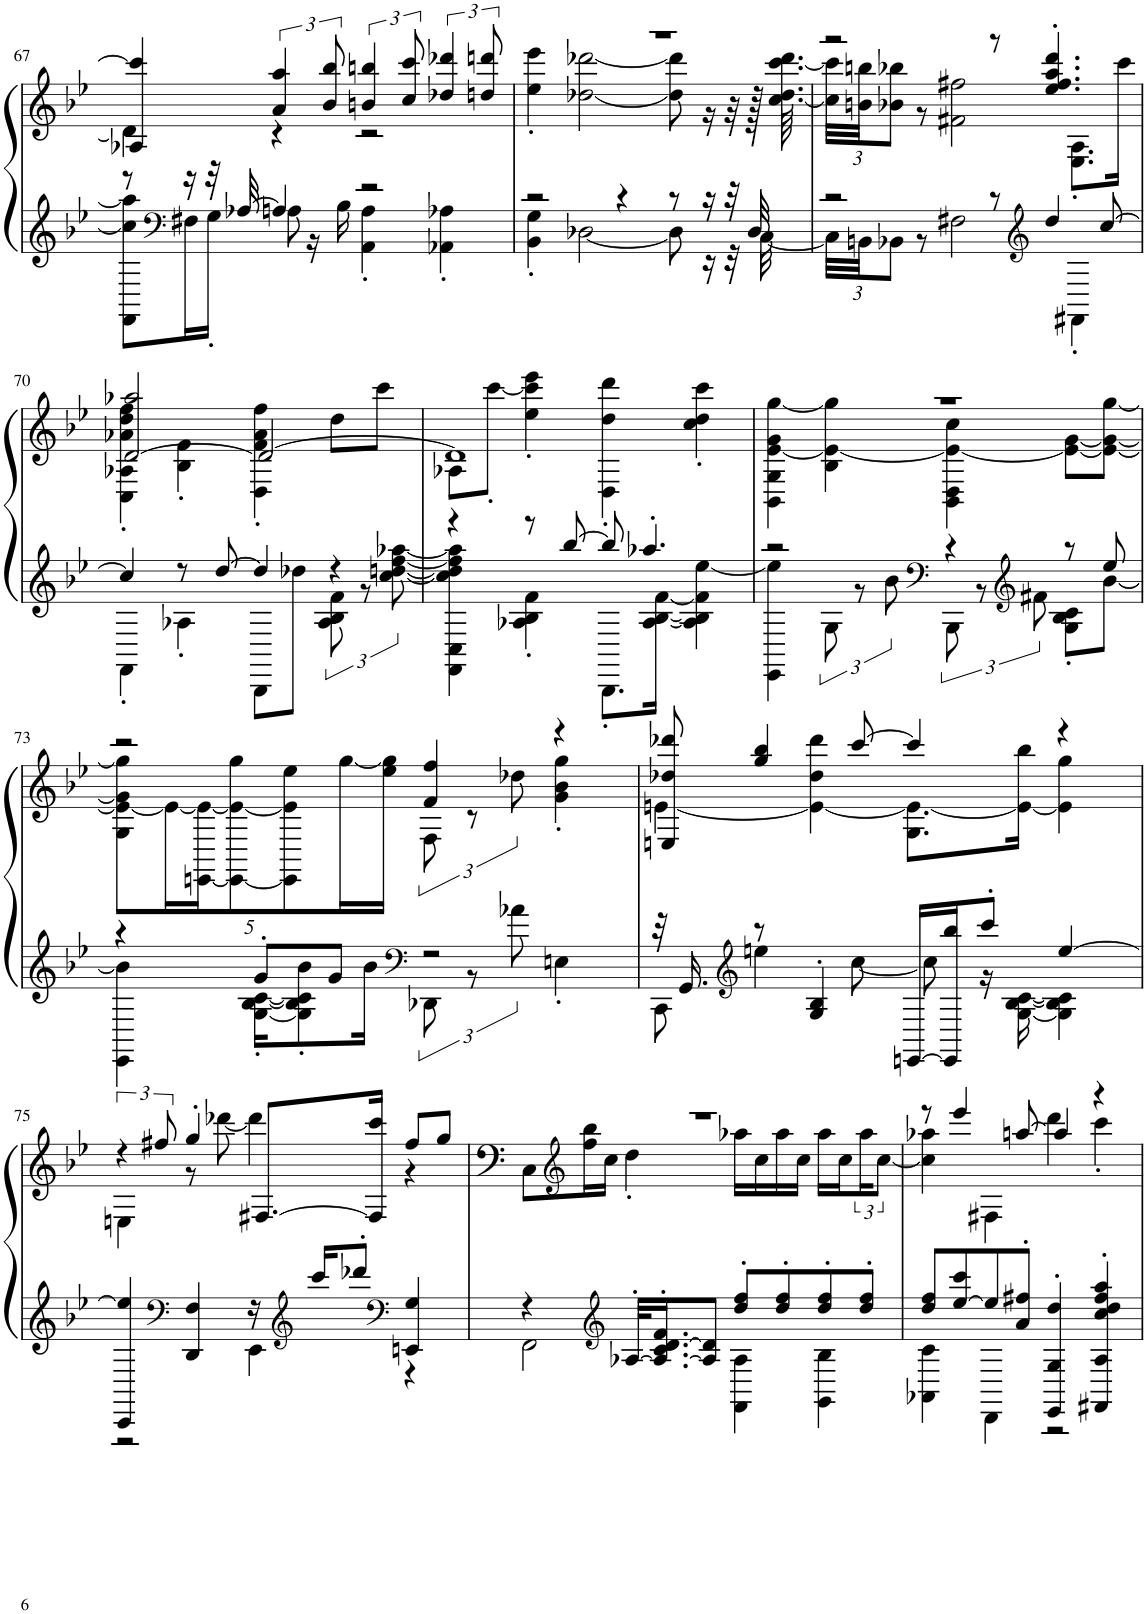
**kern	**kern
*part1	*part1
*staff2	*staff1
*I"Piano, Black Bottom Stomp (1919)	*
*I'Pia.	*
!!LO:PB:g=z
*clefG2	*clefF4
*k[b-e-]	*k[b-e-]
*M4/4	*M4/4
=67	=67
*^	*^
8r	8FF\ 8cc\] 8aa-\]L	4A-X/ 4ccc/]	4d\]
*clefF4	*	*	*
16r	16F#X\L	.	.
32r	16G'\JJ	.	.
[32A-X/	.	.	.
4A-/]	8An\	6a/ 6aa/	4r
.	16r	.	.
.	.	12b-/ 12bb-/	.
.	16B-\	.	.
2r	4AA\' 4A\'	6bn/ 6bbn/	2r
.	.	12cc/ 12ccc/	.
.	4AA-X\' 4A-X\'	6dd-X/ 6ddd-X/	.
.	.	12ddn/ 12dddn/	.
=68	=68	=68	=68
2r	4BB-\' 4G\'	1r	4ee-\' 4eee-\'
.	[2D-X\	.	[2dd-X\ [2ddd-X\
4r	.	.	.
8r	8D-\]	.	8dd-\] 8ddd-\]
16r	16r	.	16r
32r	32r	.	32r
32D-/	[32C\	.	128r
.	.	.	[64.cc\ 64.dd-\ [64.ccc\ 64.ddd-\
=69	=69	=69	=69
*	*Xbrackettup	*	*Xbrackettup
2r	48C\LLL]	2r	48cc\] 48ccc\]LLL
.	48BBn\JJ	.	48bn\ 48bbn\JJ
.	12BB-X\J	.	12b-X\ 12bb-X\J
.	8r	.	8r
.	2F#X\	.	2f#X\ 2ff#X\
8r	.	8r	.
*clefG2	*	*	*
4dd/	.	4.ee-/' 4.ff#/' 4.aa/' 4.ddd/'	.
.	4FF#X'\	.	8.E-\' 8.A\'L
[8cc/	.	.	.
.	.	.	16ccc\Jk
!!LO:LB:g=z	!!
=70	=70	=70	=70
4cc/]	4FF'\	[2d/ 2aa-X/	4C\' 4A-X\' 4a-X\' 4dd\' 4ff\'
8r	4A-X'\	.	4B-\' 4f\'
[8dd/	.	.	.
4dd/]	8BBB-\L	2d/_	4D\' 4f\' 4a-\' 4ff\'
.	8dd-X\J	.	.
*	*brackettup	*	*
4r	12A-\ 12B-\ 12f\	.	8dd\L
.	12r	.	.
.	.	.	8ccc\J
.	[12cc\ [12ddn\ [12ff\ [12aa-X\	.	.
=71	=71	=71	=71
4r	4FF\ 4C\ 4cc\] 4dd\] 4ff\] 4aa-\]	1d]	8A-X\L
.	.	.	[8ccc'\J
8r	4A-X\' 4B-\' 4f\'	.	4ee-\' 4ccc\]' 4eee-\'
[8bb-/	.	.	.
8bb-/]	8.BBB-'\L	.	4D\' 4dd\' 4ddd\'
4.aa-X'/	.	.	.
.	[16A-\ [16B-\ [16f\Jk	.	.
.	4A-\] 4B-\] 4f\] [4ee-\	.	4cc\' 4dd\' 4ccc\'
=72	=72	=72	=72
2r	4EE-\ 4ee-\]	1r	4BB-\ 4G\ [4e-\ 4g\ [4gg\
.	12G\	.	4B-\ 4e-\_ 4gg\]
.	12r	.	.
.	12b-\	.	.
*clefF4	*	*	*
4r	12BBB-\	.	4BB-\ 4D\ 4e-\_ 4cc\
.	12r	.	.
*clefG2	*	*	*
.	12f#X\	.	.
8r	8G\' 8B-\' 8c\'L	.	8e-\_ [8g\L
8ee-/	[8b-\J	.	8e-\_ 8g\_ [8gg\J
!!LO:LB:g=z	!!
=73	=73	=73	=73
4r	4EE-\ 4b-\]	2r	10G\ 10e-\_ 10g\] 10gg\]L
.	.	.	20e-\L_
.	.	.	[20EEn\ 20e-\_J
.	.	.	10EE\_ 10e-\_ 10gg\
8g'/L	[16G\' [16B-\' [16c\'KL	.	.
.	.	.	10EE\] 10e-\] 10ee-\
.	8G\]' 8B-\]' 8c\]' 8b-\'	.	.
8g/J	.	.	.
.	.	.	[20gg\L
.	16b-\Jk	.	.
.	.	.	20ee-\ 20gg\]JJ
*clefF4	*	*	*
*	*	*	*brackettup
2r	12DD-X\	4f/ 4ff/	12F\
.	12r	.	12r
.	12a-X\	.	12dd-X\
.	4En'\	4r	4g\' 4b-\' 4gg\'
=74	=74	=74	=74
32r	8CC\	8En/ 8dd-X/ 8ddd-X/	[4en\
16.GG/	.	.	.
*clefG2	*	*	*
8r	4een\	4gg/ 4bb-/	.
4G/' 4B-/'	.	.	4e\_ 4dd-\ 4ddd-\
.	[8cc\	[8ccc/	.
[16EEn/LL	8cc\]	4ccc/]	8.G\ 8.e\_L
16EE/] 16bb-/J	.	.	.
8ccc'/J	16r	.	.
.	[16G\ [16B-\ [16c\	.	16e\_ 16bb-\Jk
[4ee/	4G\] 4B-\] 4c\]	4r	4e\] 4gg\
!!LO:LB:g=z	!!
=75	=75	=75	=75
4CC/ 4ee/]	2r	6r	4En\
.	.	12ff#X/	.
*clefF4	*	*	*
4DD/ 4F/	.	4gg'/	8r
.	.	.	[8ddd-X\
16r	4EE-\	[8.F#X/L	4ddd-\]
*clefG2	*	*	*
16ccc/KL	.	.	.
8ddd-X'/J	.	.	.
.	.	16F#/] 16ccc/Jk	.
*clefF4	*	*	*
4EEn/ 4G/	4r	8ff#/L	4r
.	.	8gg/J	.
=76	=76	=76	=76
4r	2FF\	1r	8C\L
*	*	*clefG2	*
.	.	.	16ff\ 16bb-\L
.	.	.	16cc\JJ
*clefG2	*	*	*
[32A-X'/KLL	.	.	4dd'\
16.A-/_' 16.c/' [16.d/' 16.f/'J	.	.	.
8A-/] 8d/]J	.	.	.
8dd/' 8ff/'L	4FF\ 4A-\	.	16aa-X\LL
.	.	.	16cc\
8dd/' 8ff/'	.	.	16aa-\
.	.	.	16cc\JJ
8dd/' 8ff/'	4GG\ 4B-\	.	16aa-\LL
.	.	.	16cc\
8dd/' 8ff/'J	.	.	24aa-\J
.	.	.	[12cc\J
=77	=77	=77	=77
8dd/ 8ff/L	4AA-X\ 4c\	8r	4cc\] 4aa-X\
[8ee-/ 8ccc/	.	4eee-/	.
8ee-/]	4DD\	.	4F#X\
8a/' 8ff#X/'J	.	[8aan/	.
4EE-/' 4G/' 4dd/'	2r	4aa/]	4ddd\
4FF#X/' 4A/' 4cc/' 4dd/' 4ff#/' 4aa/'	.	4r	4ccc'\
*v	*v	*	*
*	*v	*v
=	=
*-	*-
